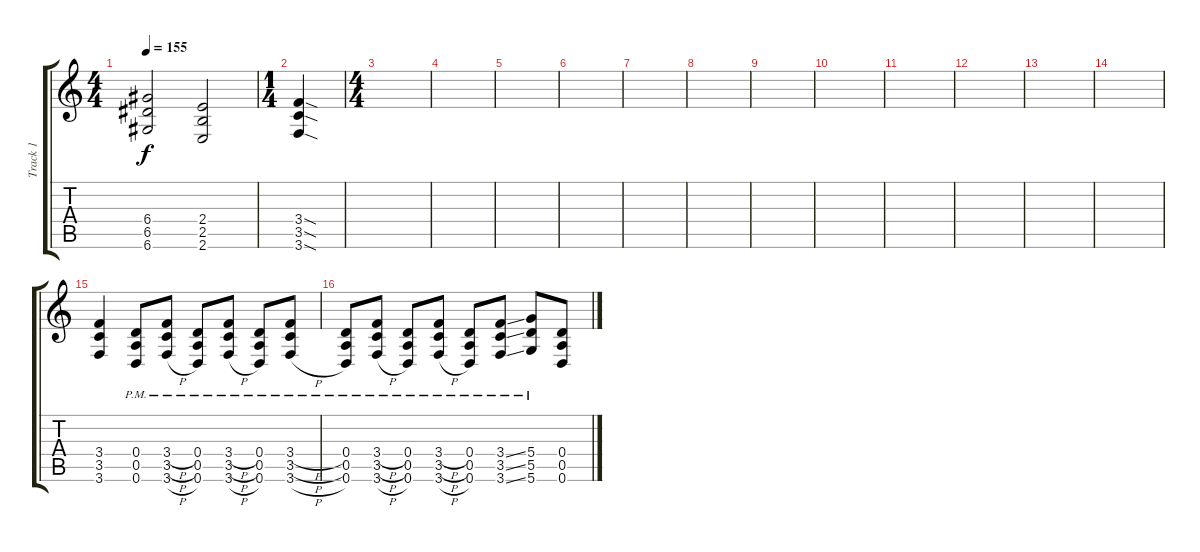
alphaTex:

\track ("Track 1" "Track 1") {instrument distortionguitar}
\staff {score tabs}
\tuning (E4 B3 G3 D3 A2 D2) {hide}
\ts (4 4)
\tempo 155
\clef g2
\ks c
(6.4 6.5 6.6).2{dy f} (2.4 2.5 2.6).2 |
\ts (1 4)
(3.4{sod} 3.5{sod} 3.6{sod}).4 |
\ts (4 4)
|
|
|
|
|
|
|
|
|
|
|
|
(3.4 3.5 3.6).4 (0.4{pm} 0.5{pm} 0.6{pm}).8 (3.4{h pm} 3.5{h pm} 3.6{h pm}).8 (0.4{pm} 0.5{pm} 0.6{pm}).8 (3.4{h pm} 3.5{h pm} 3.6{h pm}).8 (0.4{pm} 0.5{pm} 0.6{pm}).8 (3.4{h pm} 3.5{h pm} 3.6{h pm}).8 |
(0.4{pm} 0.5{pm} 0.6{pm}).8 (3.4{h pm} 3.5{h pm} 3.6{h pm}).8 (0.4{pm} 0.5{pm} 0.6{pm}).8 (3.4{h pm} 3.5{h pm} 3.6{h pm}).8 (0.4{pm} 0.5{pm} 0.6{pm}).8 (3.4{ss pm} 3.5{ss pm} 3.6{ss pm}).8 (5.4{pm} 5.5{pm} 5.6{pm}).8 (0.4 0.5 0.6).8
